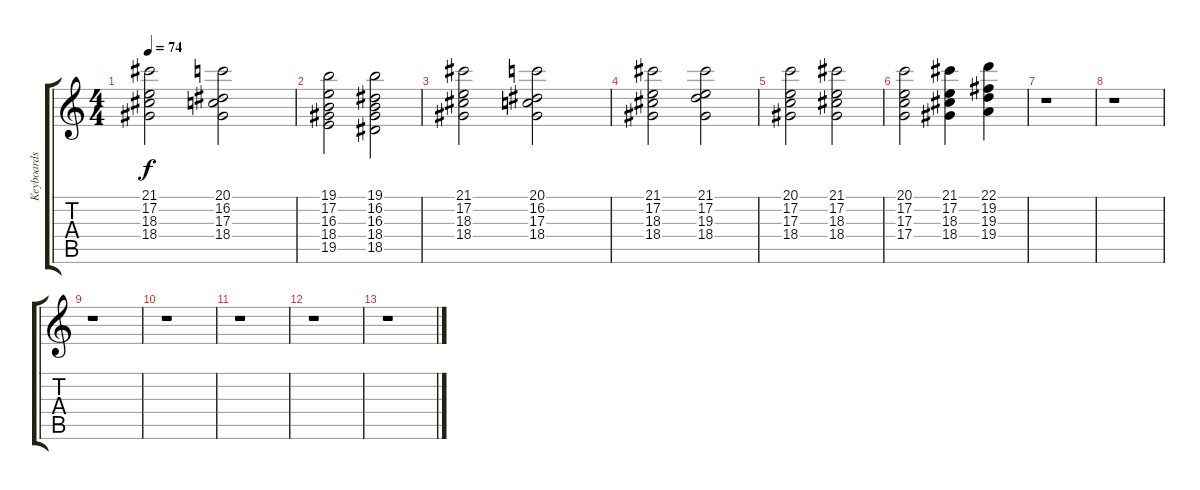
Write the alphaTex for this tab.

\track ("Keyboards" "Keyboards") {instrument rockorgan}
\staff {score tabs}
\tuning (E4 B3 G3 D3 A2 E2) {hide}
\ts (4 4)
\tempo 74
\clef g2
\ks c
(21.1 17.2 18.3 18.4).2{dy f} (20.1 16.2 17.3 18.4).2 |
(19.1 17.2 16.3 18.4 19.5).2 (19.1 16.2 16.3 18.4 18.5).2 |
(21.1 17.2 18.3 18.4).2 (20.1 16.2 17.3 18.4).2 |
(21.1 17.2 18.3 18.4).2 (21.1 17.2 19.3 18.4).2 |
(20.1 17.2 17.3 18.4).2 (21.1 17.2 18.3 18.4).2 |
(20.1 17.2 17.3 17.4).2 (21.1 17.2 18.3 18.4).4 (22.1 19.2 19.3 19.4).4 |
r.1 |
r.1 |
r.1 |
r.1 |
r.1 |
r.1 |
r.1
